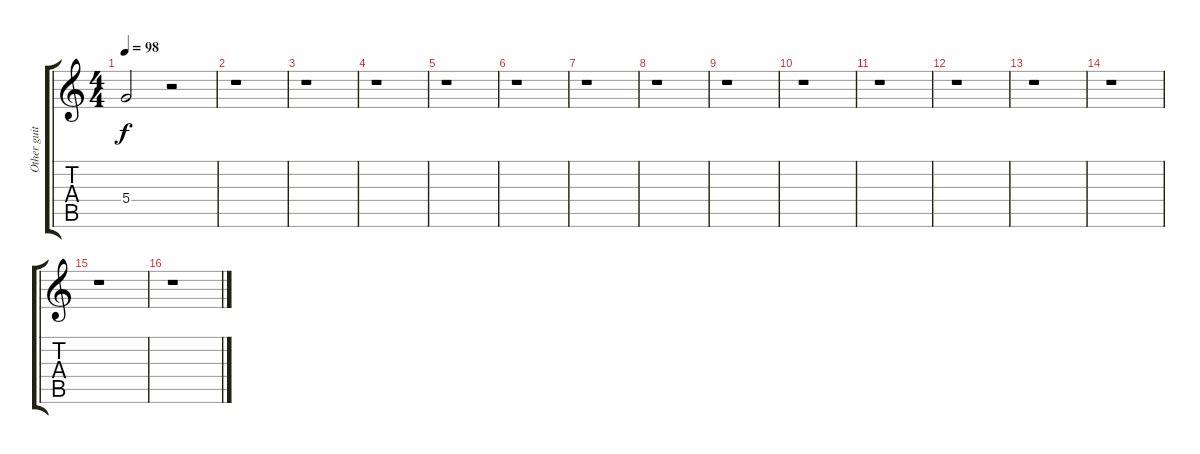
\track ("Other guitar 2" "Other guit") {instrument distortionguitar}
\staff {score tabs}
\tuning (E4 B3 G3 D3 A2 E2) {hide}
\ts (4 4)
\tempo 98
\clef g2
\ks c
5.4{t}.2{dy f} r.2 |
r.1 |
r.1 |
r.1 |
r.1 |
r.1 |
r.1 |
r.1 |
r.1 |
r.1 |
r.1 |
r.1 |
r.1 |
r.1 |
r.1 |
r.1
